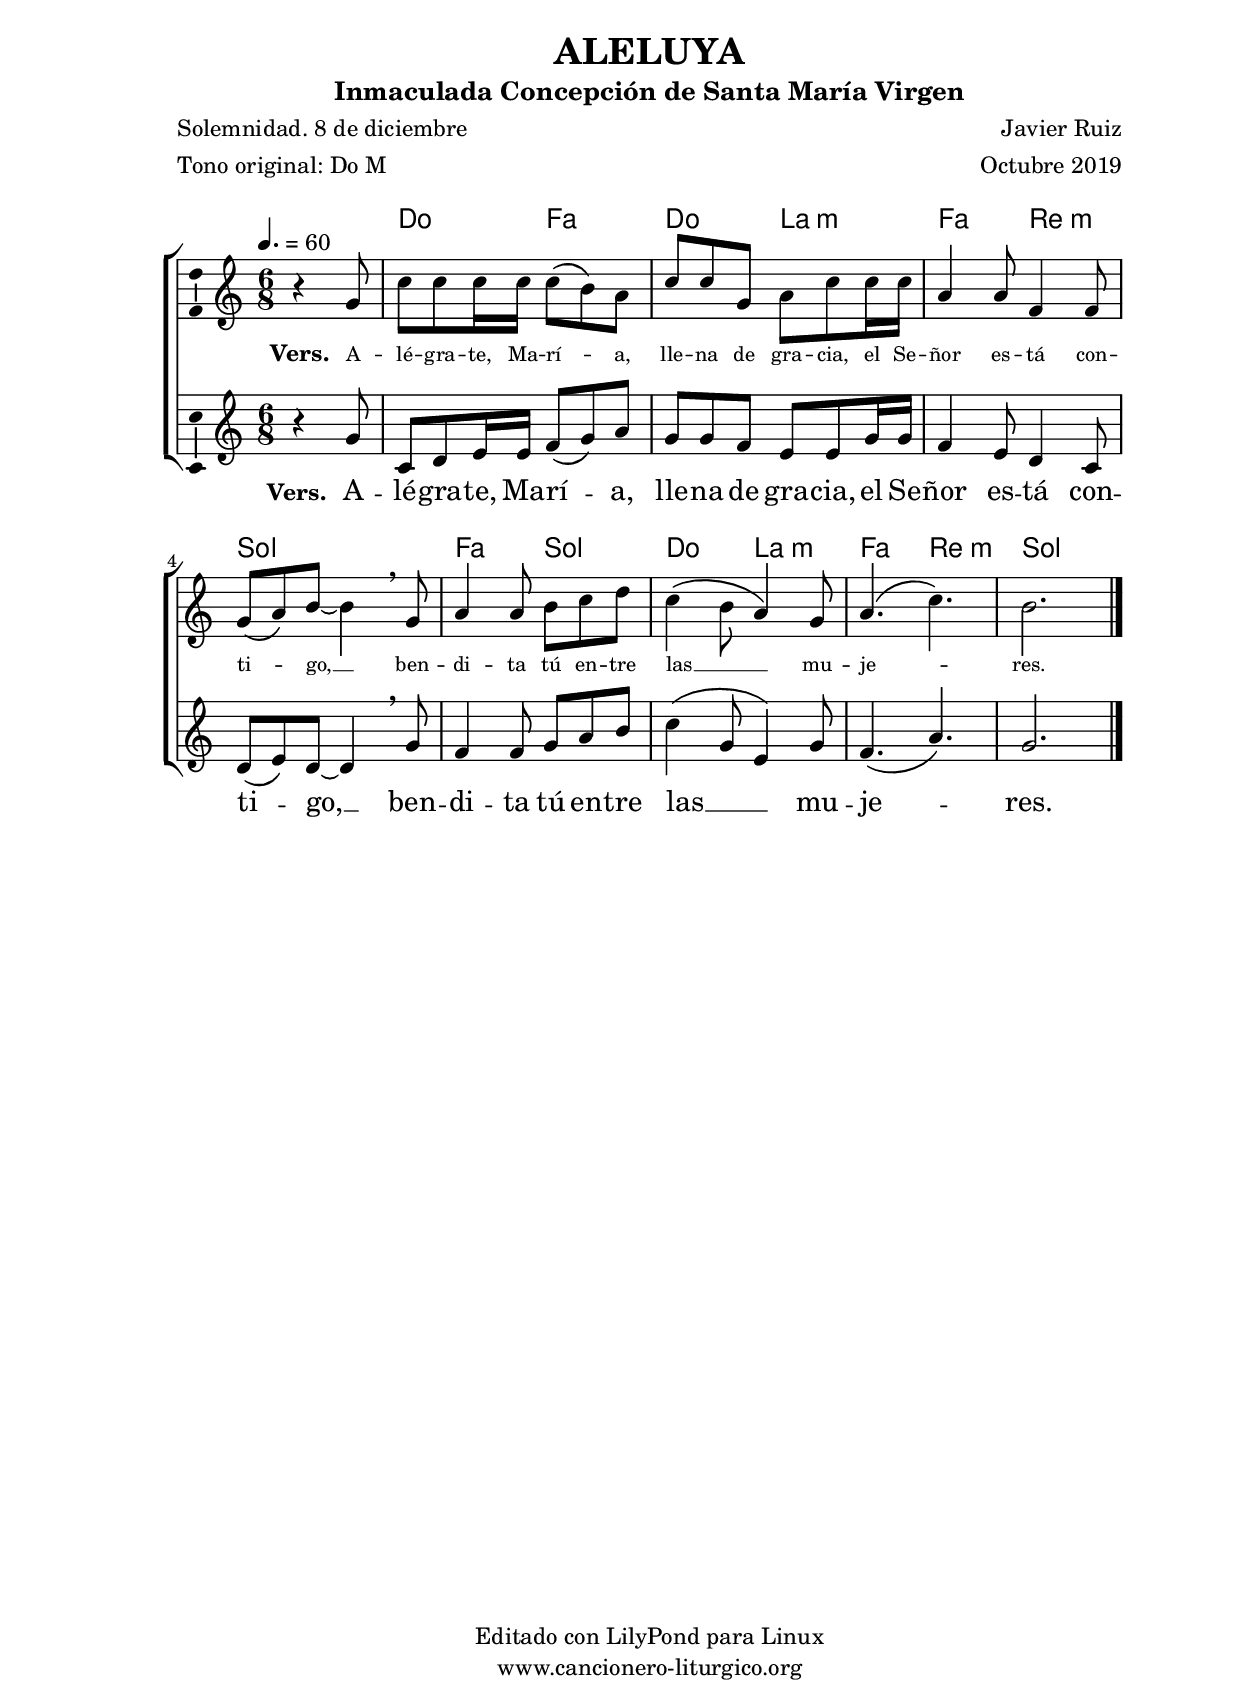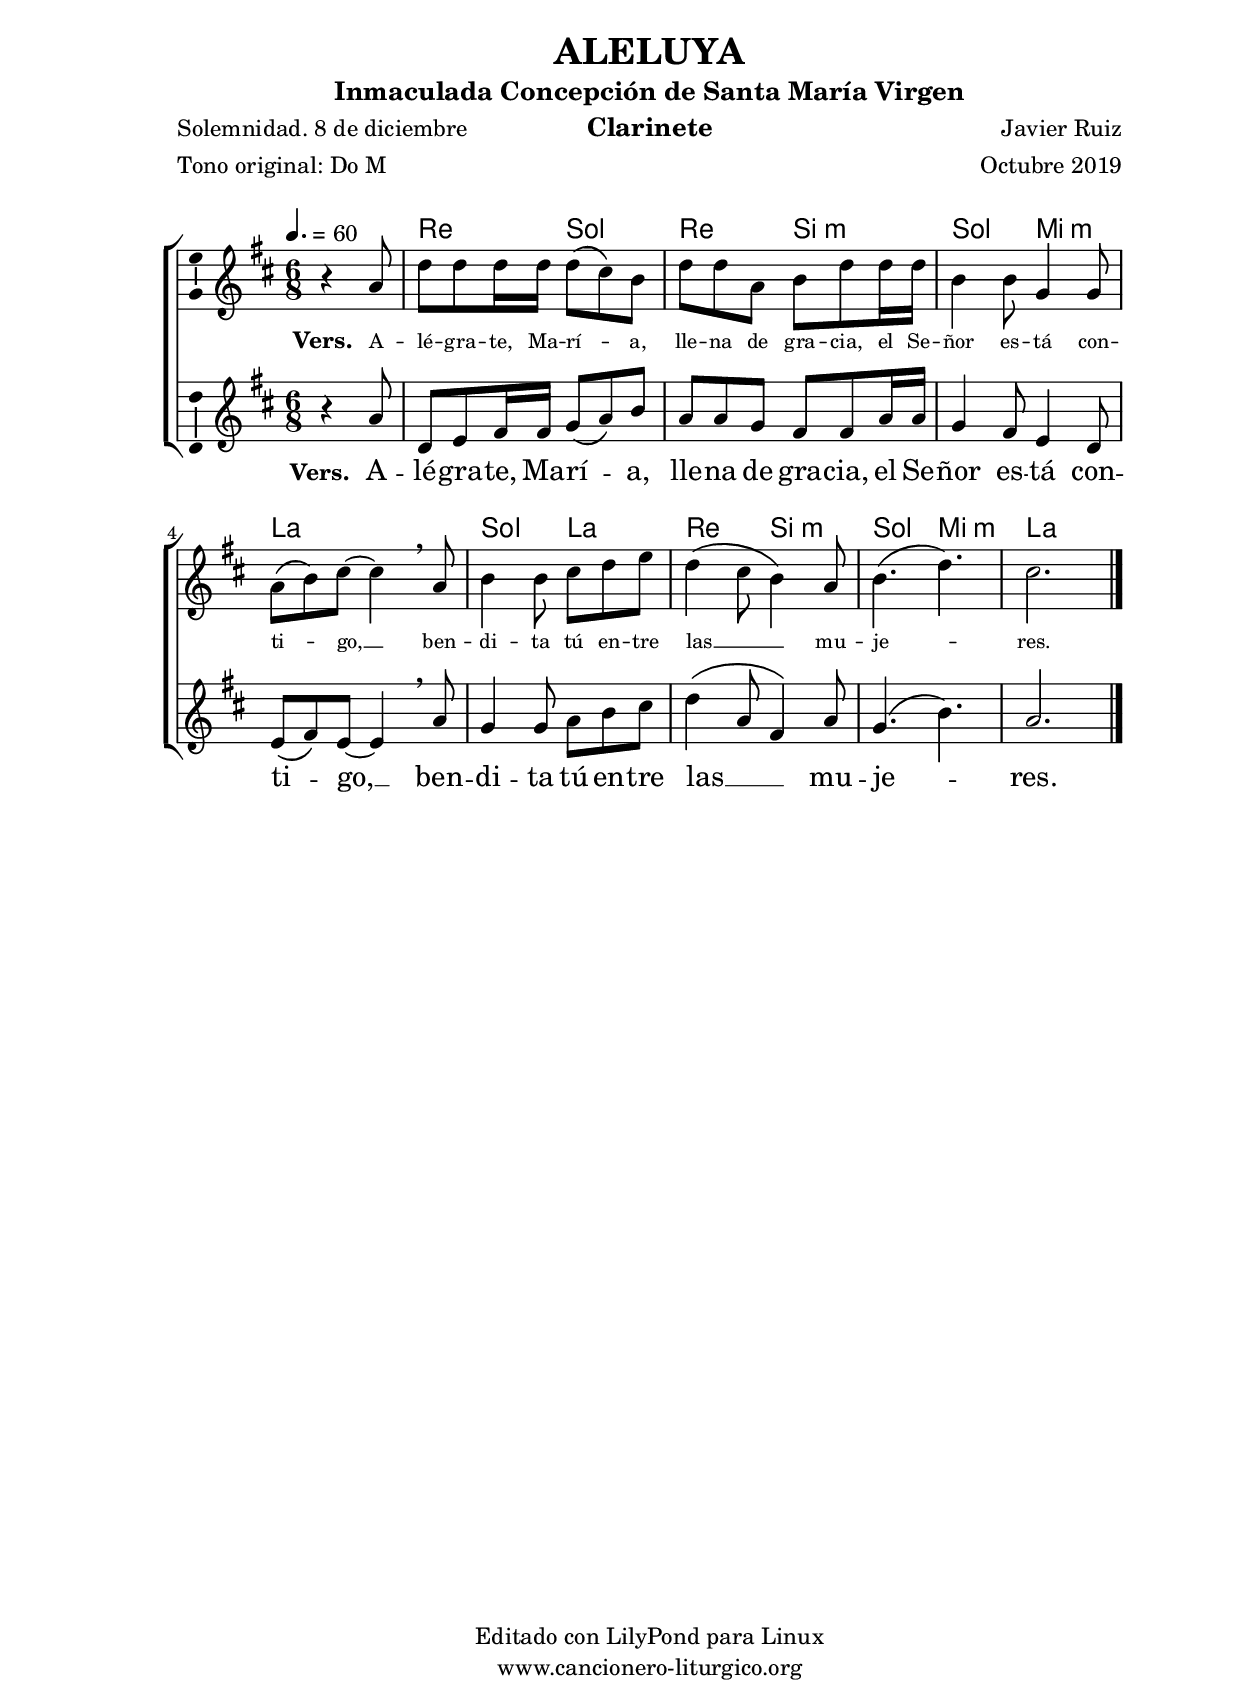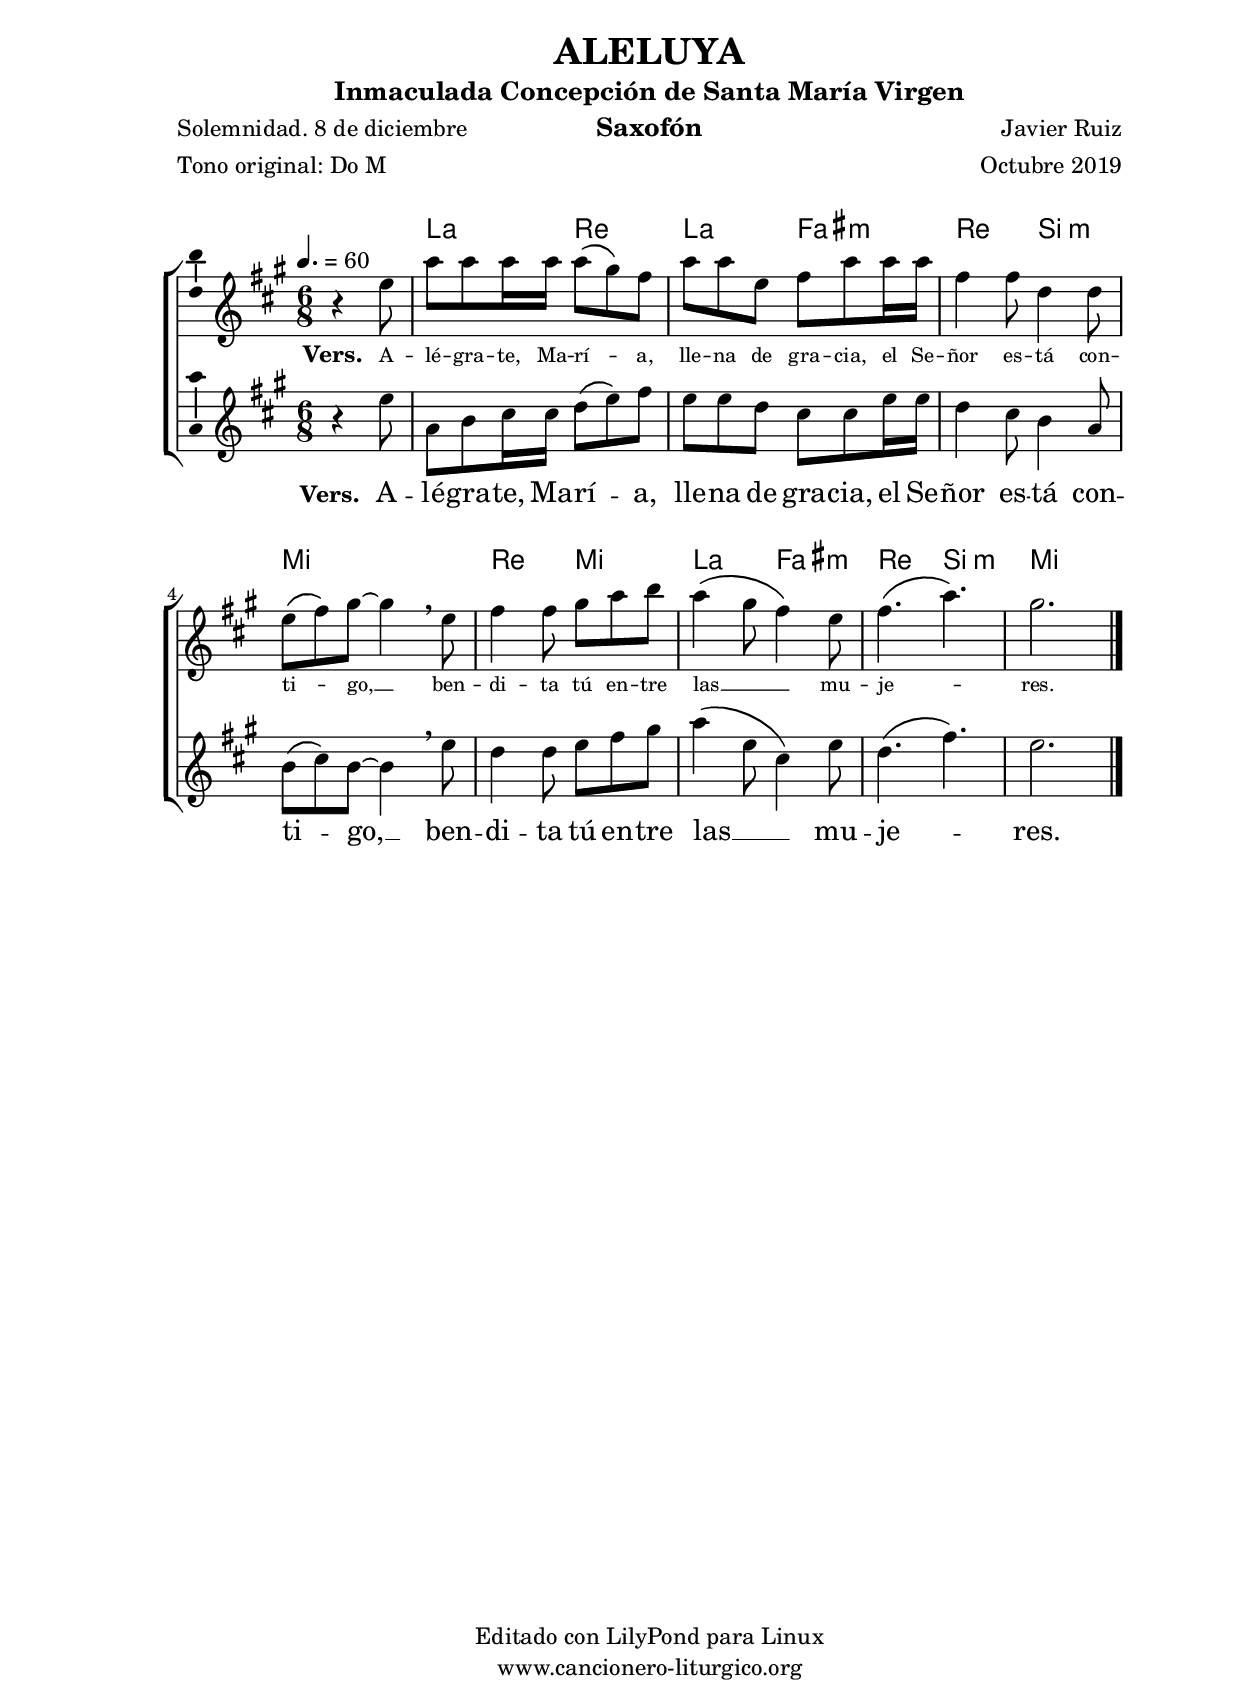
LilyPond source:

%
%para convertir .midi en .wav:
%timidity filename.midi -Ow -o finename.wav
%
%
%Para convertir de .wav a .mp3:
%lame -h -m j filename.wav
%
%
%para escuchar el midi:
%timidity nombrefichero.midi
%


%versión de lilypond para la que se ha escrito esta partitura:
\version "2.16.0"

	%Tamaño papel
	#(set-default-paper-size "a4")
	%Tamaño partitura
	#(set-global-staff-size 20)
	%No responde al pulsar sobre una nota
	#(ly:set-option 'point-and-click #f)

%parámetros del encabezamiento:
\header {
	title = "ALELUYA"
	subtitle = "Inmaculada Concepción de Santa María Virgen"
	composer = "Javier Ruiz"
	poet = "Solemnidad. 8 de diciembre"
	meter = "Tono original: Do M"
	arranger = "Octubre 2019"
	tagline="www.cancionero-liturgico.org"
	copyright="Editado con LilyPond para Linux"
	tiempo = "Adviento"
	usos = "Aleluya"
	letra = "Aleluya. Alégrate, María, llena de gracia, el Señor está contigo, bendita tú entre las mujeres."
	}

%parámetros asociados al papel:
\paper  {
	oddHeaderMarkup = \markup {\fill-line { \on-the-fly #not-first-page \fromproperty #'header:title \on-the-fly #not-first-page \fromproperty #'header:composer }}
	evenHeaderMarkup = \markup {\fill-line { \fromproperty #'header:composer \fromproperty #'header:title }}
	#(set-paper-size "a4")
	print-page-number = ##f
	first-page-number = 1
	print-first-page-number = ##f
%	head-separation = 3.0 \cm
	top-margin = 1.5 \cm
%	top-margin = 2.0 \cm
%%%	bottom-margin = 0.5\cm
	bottom-margin = 0.2\cm
	left-margin = 3.0 \cm
	line-width = 16.0 \cm 
	indent = 0\mm
	interscoreline = 2.\mm
	between-system-space = 15\mm
%	para que las partituras no llenen la hoja:
	ragged-bottom = ##t
%	idem para la última hoja:
	ragged-last-bottom = ##f
%	para que las partituras llenen el ancho del papel:
	ragged-last = ##f
	after-title-space = 2.5 \cm
%page-count=2
system-count=2

	%Flexible Vertical Spacing
%	markup-markup-spacing =
%	#'((basic-distance . 15) (minimum-distance . 15) (padding . 3))
	markup-system-spacing =
	#'((basic-distance . 15) (minimum-distance . 15) (padding . 3))
	system-system-spacing =
	#'((basic-distance . 15) (minimum-distance . 15) (padding . 3))
	score-system-spacing =
	#'((basic-distance . 15) (minimum-distance . 15) (padding . 5))
%	top-system-spacing = % header
%	#'((basic-distance . 8) (minimum-distance . 0) (padding . 0))
%	top-markup-spacing =
%	#'((basic-distance . 20) (minimum-distance . 20) (padding . 0))
	last-bottom-spacing = % footer
	#'((basic-distance . 5) (minimum-distance . 5) (padding . 0))
%	score-markup-spacing =
%	#'((basic-distance . 16) (minimum-distance . 13) (padding . 0))

	}


%parámetros que afectan a toda la partitura:
global =  {
	%clave de sol (G):
	\clef G
	%armadura:
%	\transpose ees f
	\key c \major
	\tempo 4.=60
	\set Score.tempoHideNote = ##f
	}


acordes = {
	\italianChords
	\chordmode {
%	\transpose ees f
{

s4.
c4. f c a:m f d:m g2. f4. g c a:m f d:m g2.

	}
	}
}


melodiatrompeta = 
%	\transpose ees f
{

	\relative c''{
	\time 6/8

\partial4.
r4.
r2.
e4 d8 c4 b8
c4 c8 a b a
g8 f g~g4.
r2.
e'4 d8 c4 b8
c4 c8 a b c
d2.

}
	\bar "|."
	}


melodiabajo = 
%	\transpose ees f
{

	%clave de fa (F):
	\clef F

	\relative c{
	\time 6/8

\partial4.
r4.
c4 c8 f4 f8
c4 d8 e4 c8
f4 f8 d4 d8
g,4 g8 b d b
f'4 g8 a b a
c8 g e c d e
f4 e8 d4 c8
g2.

}
	\bar "|."
	}





melodiatres = 
%	\transpose ees f
{

	\relative c'{
	\time 6/8

\partial4.
r4 g'8
c8 c c16 c c8 \(b\) a
c8 c g8 a c8 c16 c
a4 a8 f4 f8
g8 \(a\) b8~b4 \breathe g8
a4 a8 b c d
c4 \(b8 a4\) g8
a4. \(c\)
b2.

}

	\bar "|."
	}


melodia = 
%	\transpose ees f
{

	\relative c'{
	\time 6/8

\partial4.
r4 g'8
c,8 d e16 e f8 \(g\) a
g8 g f e e g16 g
f4 e8 d4 c8
d8 \(e\) d8~d4 \breathe g8
f4 f8 g a b
c4 \(g8 e4\) g8
f4. \(a\)
g2.

}

	\bar "|."
	}


texto = \lyricmode {
\set stanza =#"Vers. " A -- lé -- gra -- te, Ma -- rí -- _ a,
lle -- na de gra -- cia,
el Se -- ñor es -- tá con -- ti -- _ go, __
ben -- di -- ta tú en -- tre las __ _ _ mu -- je -- _ res.

	}

textotres = \lyricmode {
\override LyricText #'font-size = #-1
\set stanza =#"Vers. " A -- lé -- gra -- te, Ma -- rí -- _ a,
lle -- na de gra -- cia,
el Se -- ñor es -- tá con -- ti -- _ go, __
ben -- di -- ta tú en -- tre las __ _ _ mu -- je -- _ res.

	}


acordesStaff = \context ChordNames = acordesStaff <<
	\set chordChanges = ##t
	\acordes
	>>

voztrompetaStaff = \context Voice = voztrompetaStaff
<<
	\override Staff.StaffSymbol #'staff-space = #(magstep -0.35)
	\set Staff.midiInstrument = #"trumpet"
	\set Staff.midiMinimumVolume = #0.4
	\set Staff.midiMaximumVolume = #0.6
	\global
	\melodiatrompeta
	>>

voztresStaff = \context Voice = voztresStaff
\with {\consists "Ambitus_engraver"}
<<
%	\override Staff.StaffSymbol #'staff-space = #(magstep -0.35)
	\set Staff.midiInstrument = #"violin"
	\set Staff.midiMinimumVolume = #0.6
	\set Staff.midiMaximumVolume = #0.8
	\global
	\relative c' \melodiatres
	>>

vozStaff = \context Voice = vozStaff
\with {\consists "Ambitus_engraver"}
<<
%	\set Staff.instrumentName = ""
%	\set Staff.shortInstrumentName = ""
%	\set Staff.midiInstrument = #"clarinet"
%	\set Staff.midiInstrument = #"cello"
	\set Staff.midiInstrument = #"flute"
%	\set Staff.midiInstrument = #"electric guitar (jazz)"
%	\set Staff.midiInstrument = #"english horn"
%	\set Staff.midiInstrument = #"violin"
%	\set Staff.midiInstrument = #"glockenspiel"
	\set Staff.midiMinimumVolume = #0.8
	\set Staff.midiMaximumVolume = #1.0
	\global
	\melodia
	>>

vozbajoStaff = \context Voice = vozbajoStaff
<<
	\override Staff.StaffSymbol #'staff-space = #(magstep -0.35)
	\set Staff.midiInstrument = #"english horn"
	\set Staff.midiMinimumVolume = #0.6
	\set Staff.midiMaximumVolume = #0.8
	\global
	\melodiabajo
	>>

textoStaff = \context Lyrics = textoStaff <<
	\lyricsto vozStaff \texto
	>>

textotresStaff = \context Lyrics = textotresStaff <<
	\lyricsto voztresStaff \textotres
	>>


\book {
	\score {
		<<
		\context ChoirStaff {
%			\override StaffGroup.SystemStartBracket #'collapse-height = #1
%			\override Score.SystemStartBar #'collapse-height = #1
			<<
			\acordesStaff
%			\voztrompetaStaff
			\voztresStaff
			\textotresStaff
			\vozStaff
			\textoStaff
%			\vozbajoStaff
			>>
			}
		>>
		\layout {
	    		\context {
				\Lyrics
				\override LyricText #'font-size = #2
				}
	   		 \context {
				\Score
				\override StaffSymbol #'staff-space = #(magstep +3)
				}
			}
		}
	\score {
		\unfoldRepeats
		<<
		\context ChoirStaff {
			<<
			\acordesStaff
			\voztrompetaStaff
			\voztresStaff
			\vozStaff
			\vozbajoStaff
			>>
			}
		>>
		\midi {
	  		\context {
	  			\Score
				tempoWholesPerMinute = #(ly:make-moment 70 4)
				}
			}
		}
	}


%Partitura para clarinete
#(define output-suffix "C")
\book {
	\header{
		instrument = "Clarinete"
		}
	\score {
		<<
		\context ChoirStaff {
%			\override StaffGroup.SystemStartBracket #'collapse-height = #1
%			\override Score.SystemStartBar #'collapse-height = #1
\transpose c d
			<<
			\acordesStaff
%			\voztrompetaStaff
			\voztresStaff
			\textotresStaff
			\vozStaff
			\textoStaff
%			\vozbajoStaff
			>>
			}
		>>
		\layout {
	    		\context {
				\Lyrics
				\override LyricText #'font-size = #2
				}
	   		 \context {
				\Score
				\override StaffSymbol #'staff-space = #(magstep +3)
				}
			}
		}
	}


%Partitura para saxofón
#(define output-suffix "S")
\book {
	\header{
		instrument = "Saxofón"
		}
	\score {
		<<
		\context ChoirStaff {
%			\override StaffGroup.SystemStartBracket #'collapse-height = #1
%			\override Score.SystemStartBar #'collapse-height = #1
\transpose c a
			<<
			\acordesStaff
%			\voztrompetaStaff
			\voztresStaff
			\textotresStaff
			\vozStaff
			\textoStaff
%			\vozbajoStaff
			>>
			}
		>>
		\layout {
	    		\context {
				\Lyrics
				\override LyricText #'font-size = #2
				}
	   		 \context {
				\Score
				\override StaffSymbol #'staff-space = #(magstep +3)
				}
			}
		}
	}


